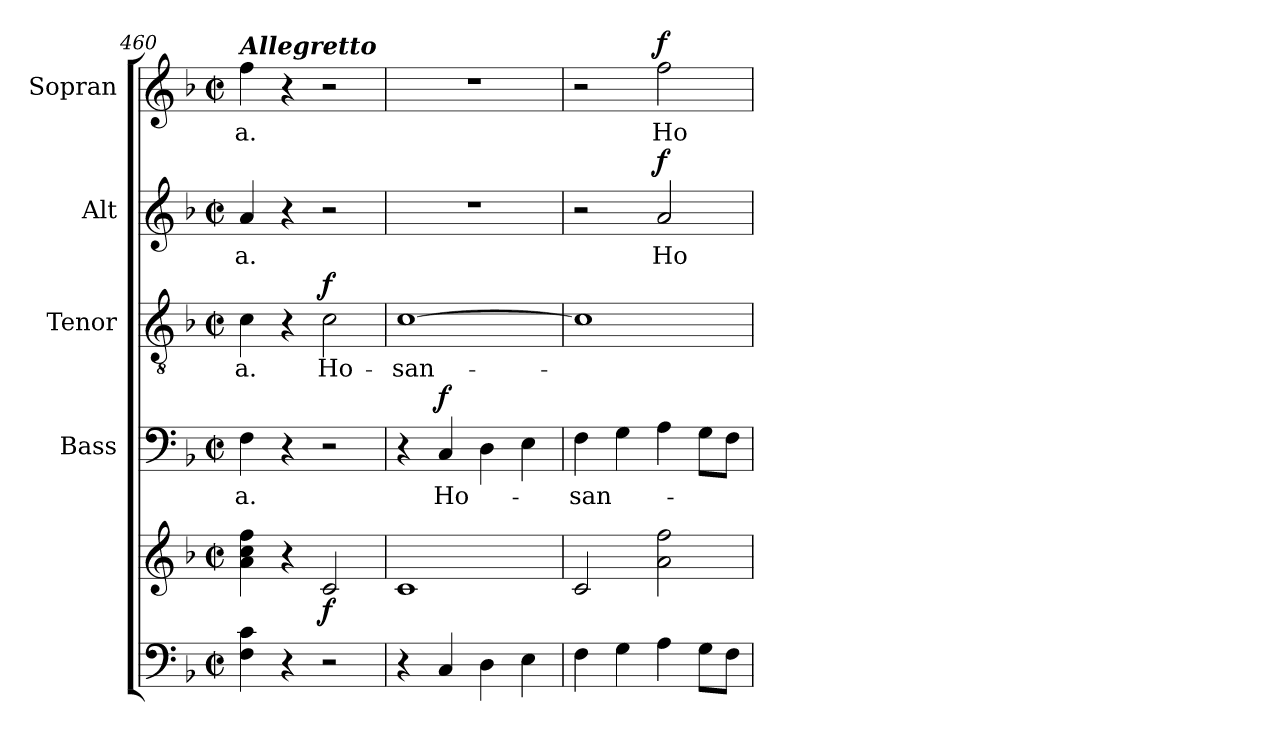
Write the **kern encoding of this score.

**kern	**kern	**dynam	**kern	**text	**dynam	**kern	**text	**dynam	**kern	**text	**dynam	**kern	**text	**dynam
*part5	*part5	*part5	*part4	*part4	*part4	*part3	*part3	*part3	*part2	*part2	*part2	*part1	*part1	*part1
*staff6	*staff5	*staff5/6	*staff4	*staff4	*staff4	*staff3	*staff3	*staff3	*staff2	*staff2	*staff2	*staff1	*staff1	*staff1
*	*	*	*I"Bass	*	*	*I"Tenor	*	*	*I"Alt	*	*	*I"Sopran	*	*
*	*	*	*I'B.	*	*	*I'T.	*	*	*I'A.	*	*	*I'S.	*	*
*clefF4	*clefG2	*	*clefF4	*	*	*clefGv2	*	*	*clefG2	*	*	*clefG2	*	*
*k[b-]	*k[b-]	*	*k[b-]	*	*	*k[b-]	*	*	*k[b-]	*	*	*k[b-]	*	*
*F:	*F:	*	*F:	*	*	*F:	*	*	*F:	*	*	*F:	*	*
*M2/2	*M2/2	*	*M2/2	*	*	*M2/2	*	*	*M2/2	*	*	*M2/2	*	*
*met(c|)	*met(c|)	*	*met(c|)	*	*	*met(c|)	*	*	*met(c|)	*	*	*met(c|)	*	*
=460	=460	=460	=460	=460	=460	=460	=460	=460	=460	=460	=460	=460	=460	=460
!	!	!	!	!	!	!	!	!	!	!	!	!LO:TX:a:Bi:t=Allegretto	!	!
!	!	!	!	!LO:LY:b	!	!	!LO:LY:b	!	!	!LO:LY:b	!	!	!LO:LY:b	!
4F\ 4c\	4a\ 4cc\ 4ff\	.	4F\	-a.	.	4c\	-a.	.	4a/	-a.	.	4ff\	-a.	.
4r	4r	.	4r	.	.	4r	.	.	4r	.	.	4r	.	.
!	!	!LO:DY:b	!	!	!	!	!LO:LY:b	!LO:DY:a	!	!	!	!	!	!
2r	2c/	f	2r	.	.	2c\	Ho-	f	2r	.	.	2r	.	.
!!LO:LB:g=z
=461	=461	=461	=461	=461	=461	=461	=461	=461	=461	=461	=461	=461	=461	=461
!	!	!	!	!	!	!	!LO:LY:b	!	!	!	!	!	!	!
4r	1c	.	4r	.	.	[1c	-san-	.	1r	.	.	1r	.	.
!	!	!	!	!LO:LY:b	!LO:DY:a	!	!	!	!	!	!	!	!	!
4C/	.	.	4C/	Ho-	f	.	.	.	.	.	.	.	.	.
4D\	.	.	4D\	.	.	.	.	.	.	.	.	.	.	.
4E\	.	.	4E\	.	.	.	.	.	.	.	.	.	.	.
=462	=462	=462	=462	=462	=462	=462	=462	=462	=462	=462	=462	=462	=462	=462
!	!	!	!	!LO:LY:b	!	!	!	!	!	!	!	!	!	!
4F\	2c/	.	4F\	-san-	.	1c]	.	.	2r	.	.	2r	.	.
4G\	.	.	4G\	.	.	.	.	.	.	.	.	.	.	.
!	!	!	!	!	!	!	!	!	!	!LO:LY:b	!LO:DY:a	!	!LO:LY:b	!LO:DY:a
4A\	2a\ 2ff\	.	4A\	.	.	.	.	.	2a/	Ho-	f	2ff\	Ho-	f
8G\L	.	.	8G\L	.	.	.	.	.	.	.	.	.	.	.
8F\J	.	.	8F\J	.	.	.	.	.	.	.	.	.	.	.
=	=	=	=	=	=	=	=	=	=	=	=	=	=	=
*-	*-	*-	*-	*-	*-	*-	*-	*-	*-	*-	*-	*-	*-	*-
